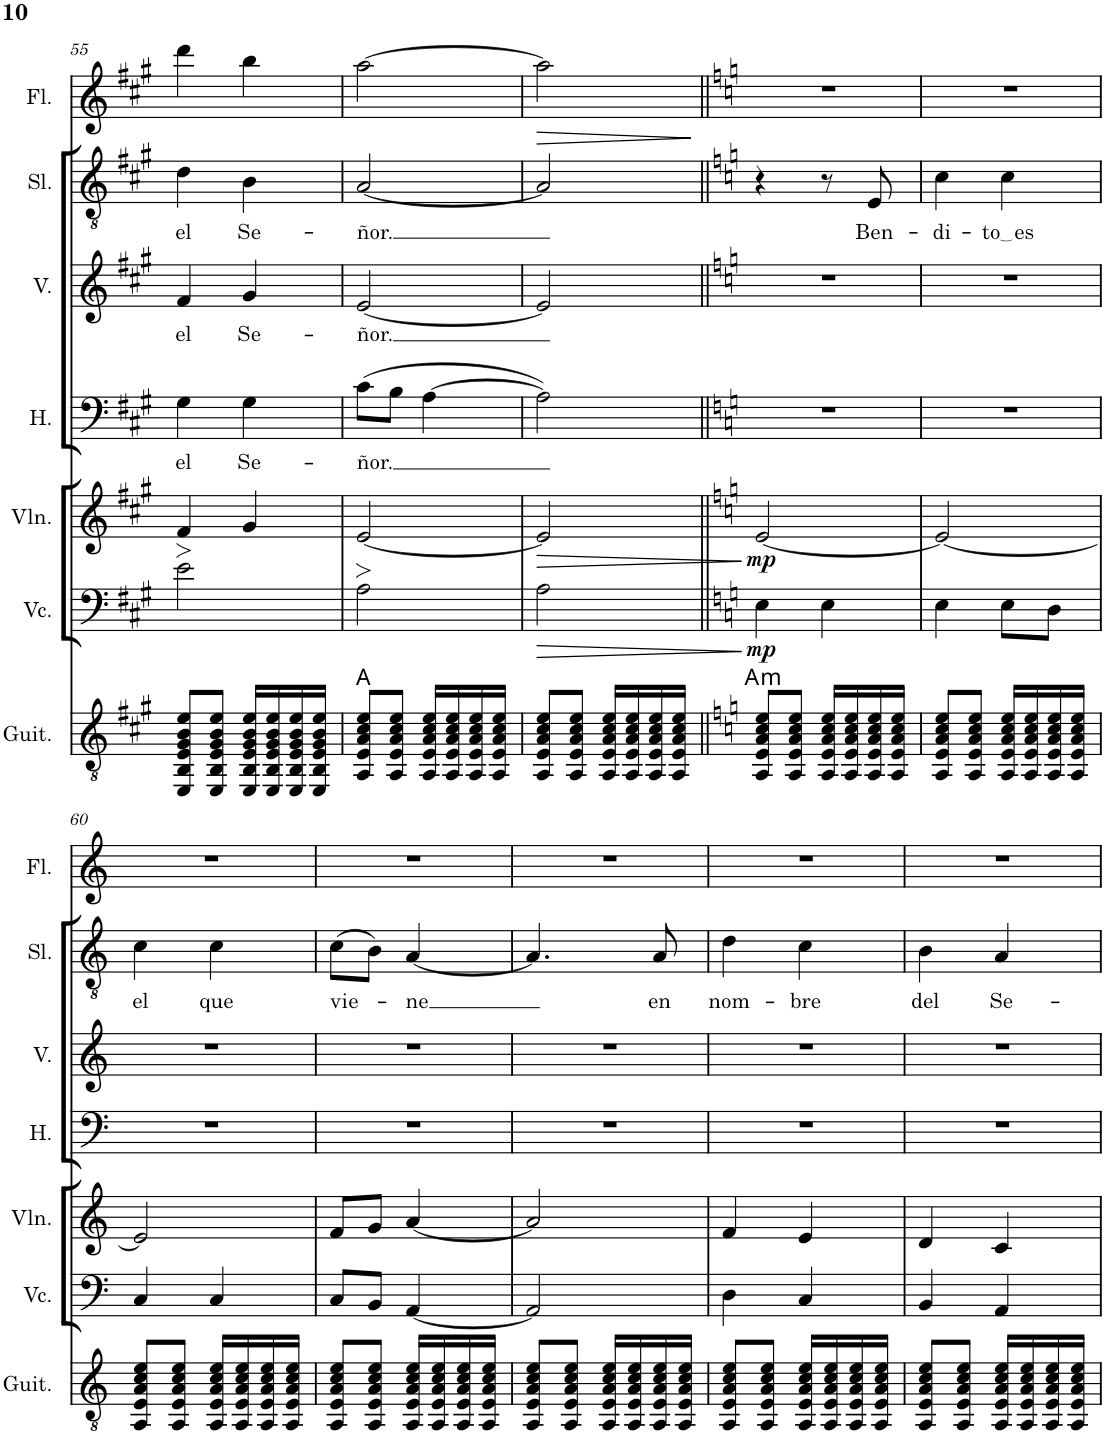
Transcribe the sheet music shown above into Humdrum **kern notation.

**kern	**harte	**kern	**dynam	**kern	**dynam	**kern	**text	**kern	**text	**kern	**text	**kern	**dynam
*part7	*part7	*part6	*part6	*part5	*part5	*part4	*part4	*part3	*part3	*part2	*part2	*part1	*part1
*staff7	*	*staff6	*staff6	*staff5	*staff5	*staff4	*staff4	*staff3	*staff3	*staff2	*staff2	*staff1	*staff1
*I"Guitarra clásica	*	*I"Violonchelo	*	*I"Violín	*	*I"Hombres	*	*I"Mujeres	*	*I"Solista	*	*I"Flauta	*
*I'Guit.	*	*I'Vc.	*	*I'Vln.	*	*I'H.	*	*	*	*I'Sl.	*	*I'Fl.	*
!!LO:PB:g=z
*clefGv2	*	*clefF4	*	*clefG2	*	*clefF4	*	*clefG2	*	*clefGv2	*	*clefG2	*
*	*	*	*	*	*	*	*	*	*	*Trd4c7	*	*	*
*k[f#c#g#]	*	*k[f#c#g#]	*	*k[f#c#g#]	*	*k[f#c#g#]	*	*k[f#c#g#]	*	*k[f#c#g#]	*	*k[f#c#g#]	*
*M2/4	*	*M2/4	*	*M2/4	*	*M2/4	*	*M2/4	*	*M2/4	*	*M2/4	*
=55	=55	=55	=55	=55	=55	=55	=55	=55	=55	=55	=55	=55	=55
!	!	!	!	!	!	!	!LO:LY:b	!	!LO:LY:b	!	!LO:LY:b	!	!
8EE/ 8BB/ 8E/ 8G#/ 8B/ 8e/L	.	2e>\	.	4f#/	.	4G#\	el	4f#/	el	4d\	el	4ddd\	.
8EE/ 8BB/ 8E/ 8G#/ 8B/ 8e/J	.	.	.	.	.	.	.	.	.	.	.	.	.
!	!	!	!	!	!	!	!LO:LY:b	!	!LO:LY:b	!	!LO:LY:b	!	!
16EE/ 16BB/ 16E/ 16G#/ 16B/ 16e/LL	.	.	.	4g#/	.	4G#\	Se-	4g#/	Se-	4B\	Se-	4bb\	.
16EE/ 16BB/ 16E/ 16G#/ 16B/ 16e/	.	.	.	.	.	.	.	.	.	.	.	.	.
16EE/ 16BB/ 16E/ 16G#/ 16B/ 16e/	.	.	.	.	.	.	.	.	.	.	.	.	.
16EE/ 16BB/ 16E/ 16G#/ 16B/ 16e/JJ	.	.	.	.	.	.	.	.	.	.	.	.	.
=56	=56	=56	=56	=56	=56	=56	=56	=56	=56	=56	=56	=56	=56
!	!	!	!	!	!	!	!LO:LY:b	!	!LO:LY:b	!	!LO:LY:b	!	!
8AA/ 8E/ 8A/ 8c#/ 8e/L	A:maj	2A>\	.	[2e/	.	(8c#\L	-ñor.	[2e/	-ñor.	[2A/	-ñor.	[2aa\	.
8AA/ 8E/ 8A/ 8c#/ 8e/J	.	.	.	.	.	8B\J	.	.	.	.	.	.	.
16AA/ 16E/ 16A/ 16c#/ 16e/LL	.	.	.	.	.	[4A\	.	.	.	.	.	.	.
16AA/ 16E/ 16A/ 16c#/ 16e/	.	.	.	.	.	.	.	.	.	.	.	.	.
16AA/ 16E/ 16A/ 16c#/ 16e/	.	.	.	.	.	.	.	.	.	.	.	.	.
16AA/ 16E/ 16A/ 16c#/ 16e/JJ	.	.	.	.	.	.	.	.	.	.	.	.	.
=57	=57	=57	=57	=57	=57	=57	=57	=57	=57	=57	=57	=57	=57
!	!	!	!LO:HP:b	!	!LO:HP:b	!	!	!	!	!	!	!	!LO:HP:b
8AA/ 8E/ 8A/ 8c#/ 8e/L	.	2A\	>	2e/]	>	2A\])	.	2e/]	.	2A/]	.	2aa\]	>
8AA/ 8E/ 8A/ 8c#/ 8e/J	.	.	.	.	.	.	.	.	.	.	.	.	.
16AA/ 16E/ 16A/ 16c#/ 16e/LL	.	.	.	.	.	.	.	.	.	.	.	.	.
16AA/ 16E/ 16A/ 16c#/ 16e/	.	.	.	.	.	.	.	.	.	.	.	.	.
16AA/ 16E/ 16A/ 16c#/ 16e/	.	.	.	.	.	.	.	.	.	.	.	.	.
16AA/ 16E/ 16A/ 16c#/ 16e/JJ	.	.	.	.	.	.	.	.	.	.	.	.	.
.	.	.	]	.	]	.	.	.	.	.	.	.	]
=58||	=58||	=58||	=58||	=58||	=58||	=58||	=58||	=58||	=58||	=58||	=58||	=58||	=58||
*k[]	*	*k[]	*	*k[]	*	*k[]	*	*k[]	*	*k[]	*	*k[]	*
!	!LO:H:kt=m	!	!LO:DY:b	!	!LO:DY:b	!	!	!	!	!	!	!	!
8AA/ 8E/ 8A/ 8c/ 8e/L	A:min	4E\	mp	[2e/	mp	2r	.	2r	.	4r	.	2r	.
8AA/ 8E/ 8A/ 8c/ 8e/J	.	.	.	.	.	.	.	.	.	.	.	.	.
16AA/ 16E/ 16A/ 16c/ 16e/LL	.	4E\	.	.	.	.	.	.	.	8r	.	.	.
16AA/ 16E/ 16A/ 16c/ 16e/	.	.	.	.	.	.	.	.	.	.	.	.	.
!	!	!	!	!	!	!	!	!	!	!	!LO:LY:b	!	!
16AA/ 16E/ 16A/ 16c/ 16e/	.	.	.	.	.	.	.	.	.	8E/	Ben-	.	.
16AA/ 16E/ 16A/ 16c/ 16e/JJ	.	.	.	.	.	.	.	.	.	.	.	.	.
=59	=59	=59	=59	=59	=59	=59	=59	=59	=59	=59	=59	=59	=59
!	!	!	!	!	!	!	!	!	!	!	!LO:LY:b	!	!
8AA/ 8E/ 8A/ 8c/ 8e/L	.	4E\	.	2e/_	.	2r	.	2r	.	4c\	-di-	2r	.
8AA/ 8E/ 8A/ 8c/ 8e/J	.	.	.	.	.	.	.	.	.	.	.	.	.
!	!	!	!	!	!	!	!	!	!	!	!LO:LY:b	!	!
16AA/ 16E/ 16A/ 16c/ 16e/LL	.	8E\L	.	.	.	.	.	.	.	4c\	to es	.	.
16AA/ 16E/ 16A/ 16c/ 16e/	.	.	.	.	.	.	.	.	.	.	.	.	.
16AA/ 16E/ 16A/ 16c/ 16e/	.	8D\J	.	.	.	.	.	.	.	.	.	.	.
16AA/ 16E/ 16A/ 16c/ 16e/JJ	.	.	.	.	.	.	.	.	.	.	.	.	.
!!LO:LB:g=z
=60	=60	=60	=60	=60	=60	=60	=60	=60	=60	=60	=60	=60	=60
!	!	!	!	!	!	!	!	!	!	!	!LO:LY:b	!	!
8AA/ 8E/ 8A/ 8c/ 8e/L	.	4C/	.	2e/]	.	2r	.	2r	.	4c\	el	2r	.
8AA/ 8E/ 8A/ 8c/ 8e/J	.	.	.	.	.	.	.	.	.	.	.	.	.
!	!	!	!	!	!	!	!	!	!	!	!LO:LY:b	!	!
16AA/ 16E/ 16A/ 16c/ 16e/LL	.	4C/	.	.	.	.	.	.	.	4c\	que	.	.
16AA/ 16E/ 16A/ 16c/ 16e/	.	.	.	.	.	.	.	.	.	.	.	.	.
16AA/ 16E/ 16A/ 16c/ 16e/	.	.	.	.	.	.	.	.	.	.	.	.	.
16AA/ 16E/ 16A/ 16c/ 16e/JJ	.	.	.	.	.	.	.	.	.	.	.	.	.
=61	=61	=61	=61	=61	=61	=61	=61	=61	=61	=61	=61	=61	=61
!	!	!	!	!	!	!	!	!	!	!	!LO:LY:b	!	!
8AA/ 8E/ 8A/ 8c/ 8e/L	.	8C/L	.	8f/L	.	2r	.	2r	.	(8c\L	vie-	2r	.
8AA/ 8E/ 8A/ 8c/ 8e/J	.	8BB/J	.	8g/J	.	.	.	.	.	8B\J)	.	.	.
!	!	!	!	!	!	!	!	!	!	!	!LO:LY:b	!	!
16AA/ 16E/ 16A/ 16c/ 16e/LL	.	[4AA/	.	[4a/	.	.	.	.	.	[4A/	-ne	.	.
16AA/ 16E/ 16A/ 16c/ 16e/	.	.	.	.	.	.	.	.	.	.	.	.	.
16AA/ 16E/ 16A/ 16c/ 16e/	.	.	.	.	.	.	.	.	.	.	.	.	.
16AA/ 16E/ 16A/ 16c/ 16e/JJ	.	.	.	.	.	.	.	.	.	.	.	.	.
=62	=62	=62	=62	=62	=62	=62	=62	=62	=62	=62	=62	=62	=62
8AA/ 8E/ 8A/ 8c/ 8e/L	.	2AA/]	.	2a/]	.	2r	.	2r	.	4.A/]	.	2r	.
8AA/ 8E/ 8A/ 8c/ 8e/J	.	.	.	.	.	.	.	.	.	.	.	.	.
16AA/ 16E/ 16A/ 16c/ 16e/LL	.	.	.	.	.	.	.	.	.	.	.	.	.
16AA/ 16E/ 16A/ 16c/ 16e/	.	.	.	.	.	.	.	.	.	.	.	.	.
!	!	!	!	!	!	!	!	!	!	!	!LO:LY:b	!	!
16AA/ 16E/ 16A/ 16c/ 16e/	.	.	.	.	.	.	.	.	.	8A/	en	.	.
16AA/ 16E/ 16A/ 16c/ 16e/JJ	.	.	.	.	.	.	.	.	.	.	.	.	.
=63	=63	=63	=63	=63	=63	=63	=63	=63	=63	=63	=63	=63	=63
!	!	!	!	!	!	!	!	!	!	!	!LO:LY:b	!	!
8AA/ 8E/ 8A/ 8c/ 8e/L	.	4D\	.	4f/	.	2r	.	2r	.	4d\	nom-	2r	.
8AA/ 8E/ 8A/ 8c/ 8e/J	.	.	.	.	.	.	.	.	.	.	.	.	.
!	!	!	!	!	!	!	!	!	!	!	!LO:LY:b	!	!
16AA/ 16E/ 16A/ 16c/ 16e/LL	.	4C/	.	4e/	.	.	.	.	.	4c\	bre	.	.
16AA/ 16E/ 16A/ 16c/ 16e/	.	.	.	.	.	.	.	.	.	.	.	.	.
16AA/ 16E/ 16A/ 16c/ 16e/	.	.	.	.	.	.	.	.	.	.	.	.	.
16AA/ 16E/ 16A/ 16c/ 16e/JJ	.	.	.	.	.	.	.	.	.	.	.	.	.
=64	=64	=64	=64	=64	=64	=64	=64	=64	=64	=64	=64	=64	=64
!	!	!	!	!	!	!	!	!	!	!	!LO:LY:b	!	!
8AA/ 8E/ 8A/ 8c/ 8e/L	.	4BB/	.	4d/	.	2r	.	2r	.	4B\	del	2r	.
8AA/ 8E/ 8A/ 8c/ 8e/J	.	.	.	.	.	.	.	.	.	.	.	.	.
!	!	!	!	!	!	!	!	!	!	!	!LO:LY:b	!	!
16AA/ 16E/ 16A/ 16c/ 16e/LL	.	4AA/	.	4c/	.	.	.	.	.	4A/	Se-	.	.
16AA/ 16E/ 16A/ 16c/ 16e/	.	.	.	.	.	.	.	.	.	.	.	.	.
16AA/ 16E/ 16A/ 16c/ 16e/	.	.	.	.	.	.	.	.	.	.	.	.	.
16AA/ 16E/ 16A/ 16c/ 16e/JJ	.	.	.	.	.	.	.	.	.	.	.	.	.
=	=	=	=	=	=	=	=	=	=	=	=	=	=
*-	*-	*-	*-	*-	*-	*-	*-	*-	*-	*-	*-	*-	*-
